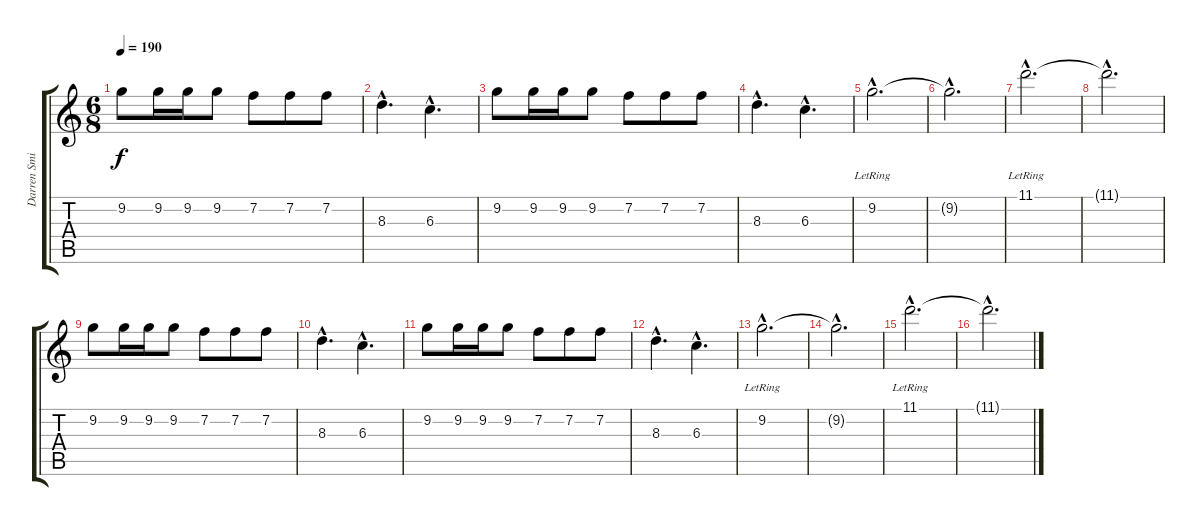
\track ("Darren Smith" "Darren Smi") {instrument overdrivenguitar}
\staff {score tabs}
\tuning (Eb4 Bb3 Gb3 Db3 Ab2 Db2) {hide}
\ts (6 8)
\tempo 190
\clef g2
\ks c
9.2.8{dy f} 9.2.16 9.2.16 9.2.8 7.2.8 7.2.8 7.2.8 |
8.3{hac}.4{d} 6.3{hac}.4{d} |
9.2.8 9.2.16 9.2.16 9.2.8 7.2.8 7.2.8 7.2.8 |
8.3{hac}.4{d} 6.3{hac}.4{d} |
9.2{hac lr}.2{d} |
9.2{hac t}.2{d} |
11.1{hac lr}.2{d} |
11.1{hac t}.2{d} |
9.2.8 9.2.16 9.2.16 9.2.8 7.2.8 7.2.8 7.2.8 |
8.3{hac}.4{d} 6.3{hac}.4{d} |
9.2.8 9.2.16 9.2.16 9.2.8 7.2.8 7.2.8 7.2.8 |
8.3{hac}.4{d} 6.3{hac}.4{d} |
9.2{hac lr}.2{d} |
9.2{hac t}.2{d} |
11.1{hac lr}.2{d} |
11.1{hac t}.2{d}
